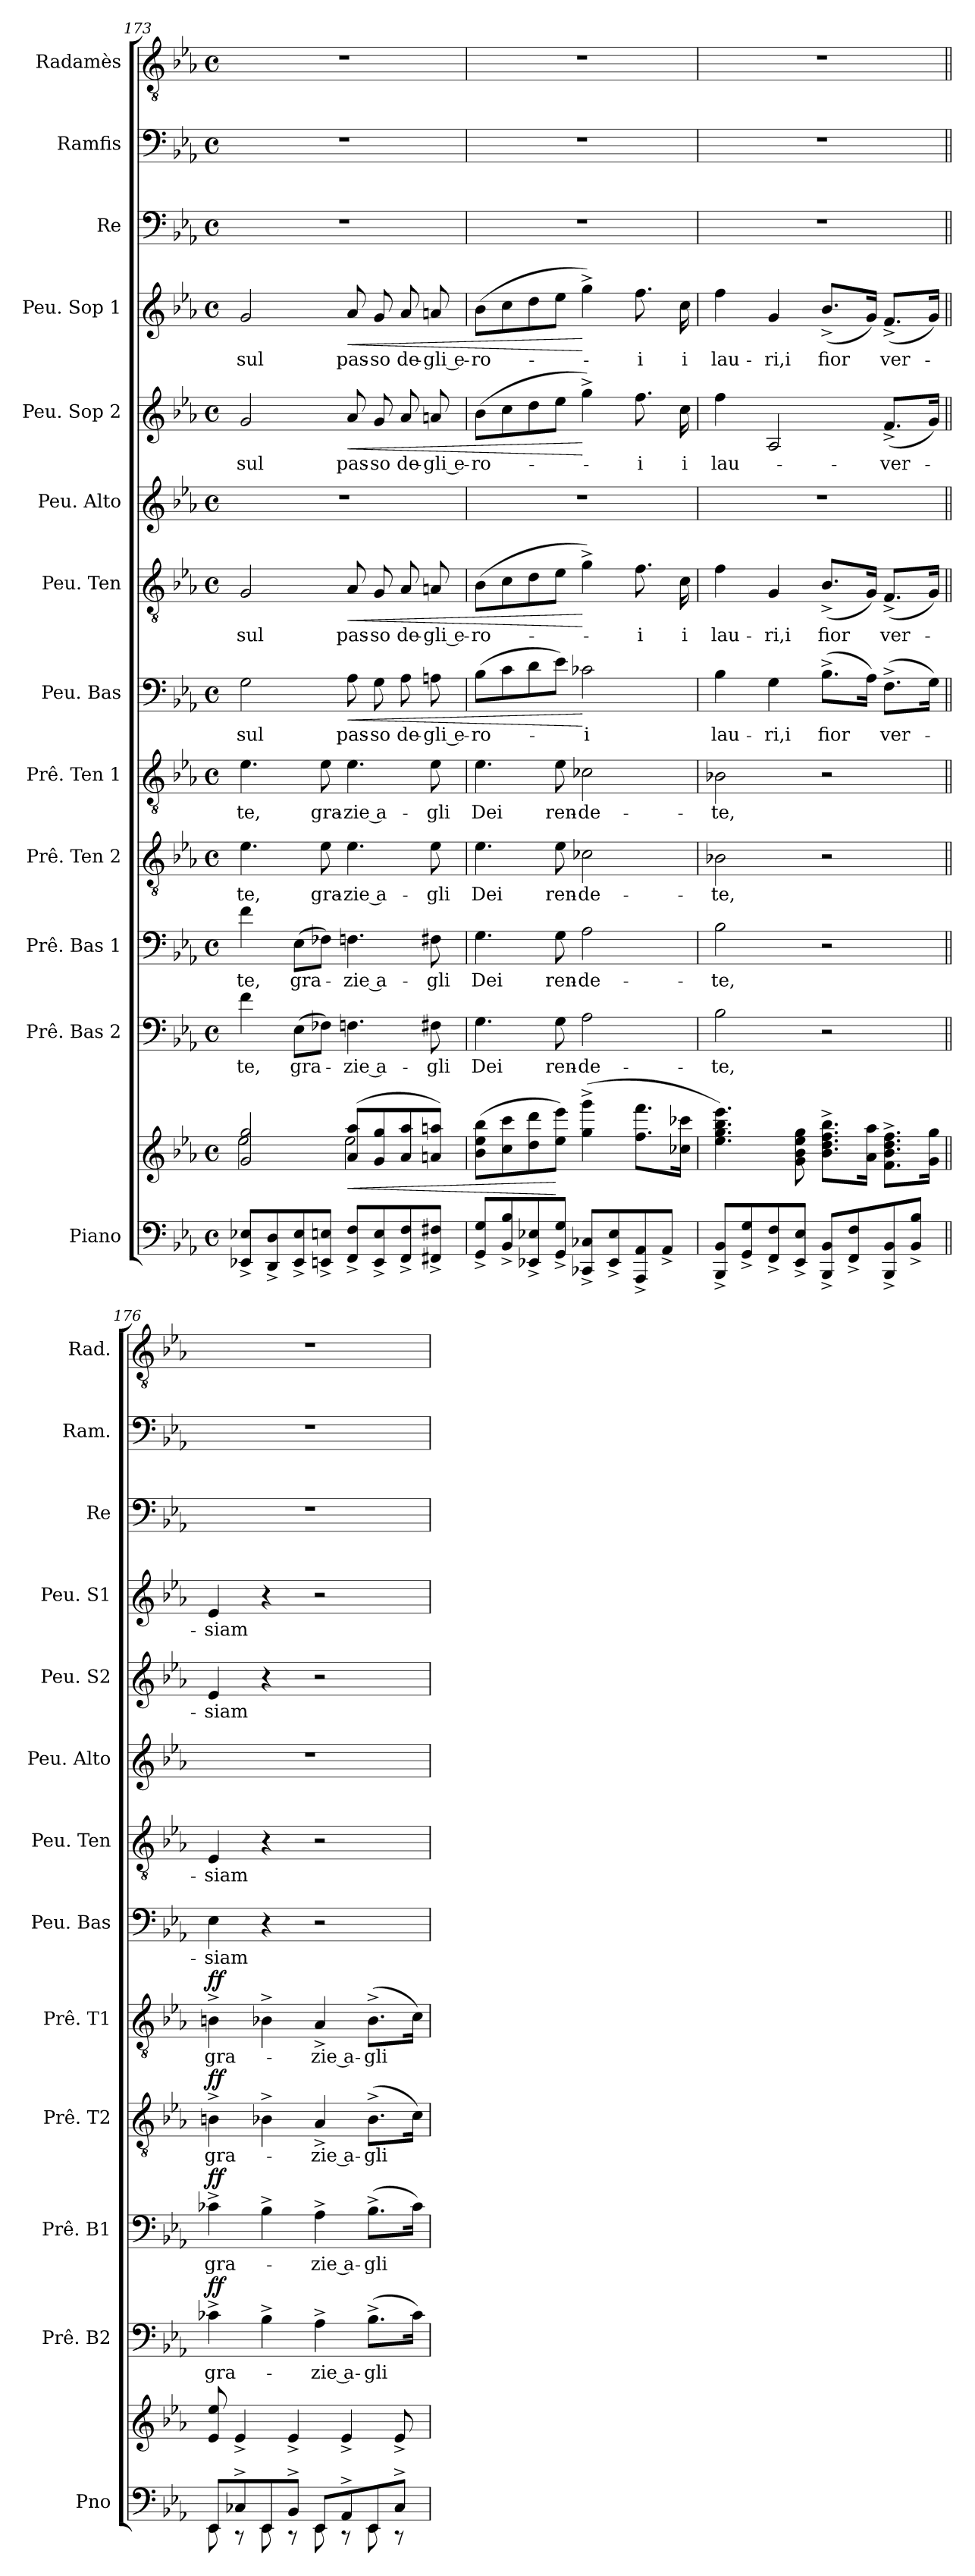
**kern	**kern	**dynam	**kern	**text	**dynam	**kern	**text	**dynam	**kern	**text	**dynam	**kern	**text	**dynam	**kern	**text	**dynam	**kern	**text	**dynam	**kern	**kern	**text	**dynam	**kern	**text	**dynam	**kern	**kern	**kern
*part13	*part13	*part13	*part12	*part12	*part12	*part11	*part11	*part11	*part10	*part10	*part10	*part9	*part9	*part9	*part8	*part8	*part8	*part7	*part7	*part7	*part6	*part5	*part5	*part5	*part4	*part4	*part4	*part3	*part2	*part1
*staff14	*staff13	*staff13/14	*staff12	*staff12	*staff12	*staff11	*staff11	*staff11	*staff10	*staff10	*staff10	*staff9	*staff9	*staff9	*staff8	*staff8	*staff8	*staff7	*staff7	*staff7	*staff6	*staff5	*staff5	*staff5	*staff4	*staff4	*staff4	*staff3	*staff2	*staff1
*I"Piano	*	*	*I"Prê. Bas 2	*	*	*I"Prê. Bas 1	*	*	*I"Prê. Ten 2	*	*	*I"Prê. Ten 1	*	*	*I"Peu. Bas	*	*	*I"Peu. Ten	*	*	*I"Peu. Alto	*I"Peu. Sop 2	*	*	*I"Peu. Sop 1	*	*	*I"Re	*I"Ramfis	*I"Radamès
*I'Pno	*	*	*I'Prê. B2	*	*	*I'Prê. B1	*	*	*I'Prê. T2	*	*	*I'Prê. T1	*	*	*I'Peu. Bas	*	*	*I'Peu. Ten	*	*	*I'Peu. Alto	*I'Peu. S2	*	*	*I'Peu. S1	*	*	*I'Re	*I'Ram.	*I'Rad.
!!LO:PB:g=z
*clefF4	*clefG2	*	*clefF4	*	*	*clefF4	*	*	*clefGv2	*	*	*clefGv2	*	*	*clefF4	*	*	*clefGv2	*	*	*clefG2	*clefG2	*	*	*clefG2	*	*	*clefF4	*clefF4	*clefGv2
*k[b-e-a-]	*k[b-e-a-]	*	*k[b-e-a-]	*	*	*k[b-e-a-]	*	*	*k[b-e-a-]	*	*	*k[b-e-a-]	*	*	*k[b-e-a-]	*	*	*k[b-e-a-]	*	*	*k[b-e-a-]	*k[b-e-a-]	*	*	*k[b-e-a-]	*	*	*k[b-e-a-]	*k[b-e-a-]	*k[b-e-a-]
*M4/4	*M4/4	*	*M4/4	*	*	*M4/4	*	*	*M4/4	*	*	*M4/4	*	*	*M4/4	*	*	*M4/4	*	*	*M4/4	*M4/4	*	*	*M4/4	*	*	*M4/4	*M4/4	*M4/4
*met(c)	*met(c)	*	*met(c)	*	*	*met(c)	*	*	*met(c)	*	*	*met(c)	*	*	*met(c)	*	*	*met(c)	*	*	*met(c)	*met(c)	*	*	*met(c)	*	*	*met(c)	*met(c)	*met(c)
=173	=173	=173	=173	=173	=173	=173	=173	=173	=173	=173	=173	=173	=173	=173	=173	=173	=173	=173	=173	=173	=173	=173	=173	=173	=173	=173	=173	=173	=173	=173
*	*^	*	*	*	*	*	*	*	*	*	*	*	*	*	*	*	*	*	*	*	*	*	*	*	*	*	*	*	*	*
!	!	!	!	!	!LO:LY:b:color=#0055FF	!	!	!LO:LY:b:color=#AA0000	!	!	!LO:LY:b:color=#0055FF	!	!	!LO:LY:b:color=#0055FF	!	!	!LO:LY:b:color=#0055FF	!	!	!LO:LY:b:color=#0055FF	!	!	!	!LO:LY:b:color=#0055FF	!	!	!LO:LY:b:color=#0055FF	!	!	!	!
8EE-X/^ 8E-X/^L	2g/ 2gg/	2ee-\	.	4f\	-te,	.	4f\	-te,	.	4.e-\	-te,	.	4.e-\	-te,	.	2G\	sul	.	2G/	sul	.	1r	2g/	sul	.	2g/	sul	.	1r	1r	1r
8DD/^ 8D/^	.	.	.	.	.	.	.	.	.	.	.	.	.	.	.	.	.	.	.	.	.	.	.	.	.	.	.	.	.	.	.
!	!	!	!	!	!LO:LY:b:color=#0055FF	!	!	!LO:LY:b:color=#AA0000	!	!	!	!	!	!	!	!	!	!	!	!	!	!	!	!	!	!	!	!	!	!	!
8EE-/^ 8E-/^	.	.	.	(>8E-\L	gra-	.	(>8E-\L	gra-	.	.	.	.	.	.	.	.	.	.	.	.	.	.	.	.	.	.	.	.	.	.	.
!	!	!	!	!	!	!	!	!	!	!	!LO:LY:b:color=#0055FF	!	!	!LO:LY:b:color=#0055FF	!	!	!	!	!	!	!	!	!	!	!	!	!	!	!	!	!
8EEn/^ 8En/^J	.	.	.	8F-X\J)	.	.	8F-X\J)	.	.	8e-\	gra-	.	8e-\	gra-	.	.	.	.	.	.	.	.	.	.	.	.	.	.	.	.	.
!	!	!	!LO:HP:b	!	!LO:LY:b:color=#0055FF	!	!	!LO:LY:b:color=#AA0000	!	!	!LO:LY:b:color=#0055FF	!	!	!LO:LY:b:color=#0055FF	!	!	!LO:LY:b:color=#0055FF	!LO:HP:b	!	!LO:LY:b:color=#0055FF	!LO:HP:b	!	!	!LO:LY:b:color=#0055FF	!LO:HP:b	!	!LO:LY:b:color=#0055FF	!LO:HP:b	!	!	!
8FF/^ 8F/^L	(>8a-/ 8aa-/L	2ee-\	<	4.Fn\	zie a-	.	4.Fn\	zie a-	.	4.e-\	zie a-	.	4.e-\	zie a-	.	8A-\	pas-	<	8A-/	pas-	<	.	8a-/	pas-	<	8a-/	pas-	<	.	.	.
!	!	!	!	!	!	!	!	!	!	!	!	!	!	!	!	!	!LO:LY:b:color=#0055FF	!	!	!LO:LY:b:color=#0055FF	!	!	!	!LO:LY:b:color=#0055FF	!	!	!LO:LY:b:color=#0055FF	!	!	!	!
8EE/^ 8E/^	8g/ 8gg/	.	.	.	.	.	.	.	.	.	.	.	.	.	.	8G\	-so	.	8G/	-so	.	.	8g/	-so	.	8g/	-so	.	.	.	.
!	!	!	!	!	!	!	!	!	!	!	!	!	!	!	!	!	!LO:LY:b:color=#0055FF	!	!	!LO:LY:b:color=#0055FF	!	!	!	!LO:LY:b:color=#0055FF	!	!	!LO:LY:b:color=#0055FF	!	!	!	!
8FF/^ 8F/^	8a-/ 8aa-/	.	.	.	.	.	.	.	.	.	.	.	.	.	.	8A-\	de-	.	8A-/	de-	.	.	8a-/	de-	.	8a-/	de-	.	.	.	.
!	!	!	!	!	!LO:LY:b:color=#0055FF	!	!	!LO:LY:b:color=#AA0000	!	!	!LO:LY:b:color=#0055FF	!	!	!LO:LY:b:color=#0055FF	!	!	!LO:LY:b:color=#0055FF	!	!	!LO:LY:b:color=#0055FF	!	!	!	!LO:LY:b:color=#0055FF	!	!	!LO:LY:b:color=#0055FF	!	!	!	!
8FF#X/^ 8F#X/^J	8an/ 8aan/J)	.	.	8F#X\	-gli	.	8F#X\	-gli	.	8e-\	-gli	.	8e-\	-gli	.	8An\	gli e-	.	8An/	-gli e-	.	.	8an/	-gli e-	.	8an/	-gli e-	.	.	.	.
*	*v	*v	*	*	*	*	*	*	*	*	*	*	*	*	*	*	*	*	*	*	*	*	*	*	*	*	*	*	*	*	*
=174	=174	=174	=174	=174	=174	=174	=174	=174	=174	=174	=174	=174	=174	=174	=174	=174	=174	=174	=174	=174	=174	=174	=174	=174	=174	=174	=174	=174	=174	=174
!	!	!	!	!LO:LY:b:color=#0055FF	!	!	!LO:LY:b:color=#AA0000	!	!	!LO:LY:b:color=#0055FF	!	!	!LO:LY:b:color=#0055FF	!	!	!LO:LY:b:color=#0055FF	!	!	!LO:LY:b:color=#0055FF	!	!	!	!LO:LY:b:color=#0055FF	!	!	!LO:LY:b:color=#0055FF	!	!	!	!
8GG/^ 8G/^L	(>8b-\ 8ee-\ 8bb-\L	.	4.G\	Dei	.	4.G\	Dei	.	4.e-\	Dei	.	4.e-\	Dei	.	(>8B-\L	ro-	.	(>8B-\L	-ro-	.	1r	(>8b-\L	-ro-	.	(>8b-\L	-ro-	.	1r	1r	1r
8BB-/^ 8B-/^	8cc\ 8ccc\	.	.	.	.	.	.	.	.	.	.	.	.	.	8c\	.	.	8c\	.	.	.	8cc\	.	.	8cc\	.	.	.	.	.
8EE-X/^ 8E-X/^	8dd\ 8ddd\	.	.	.	.	.	.	.	.	.	.	.	.	.	8d\	.	.	8d\	.	.	.	8dd\	.	.	8dd\	.	.	.	.	.
!	!	!	!	!LO:LY:b:color=#0055FF	!	!	!LO:LY:b:color=#AA0000	!	!	!LO:LY:b:color=#0055FF	!	!	!LO:LY:b:color=#0055FF	!	!	!	!	!	!	!	!	!	!	!	!	!	!	!	!	!
8GG/^ 8G/^J	8ee-\ 8eee-\J)	[	8G\	ren-	.	8G\	ren-	.	8e-\	ren-	.	8e-\	ren-	.	8e-\J)	.	.	8e-\J	.	.	.	8ee-\J	.	.	8ee-\J	.	.	.	.	.
!	!	!	!	!LO:LY:b:color=#0055FF	!	!	!LO:LY:b:color=#AA0000	!	!	!LO:LY:b:color=#0055FF	!	!	!LO:LY:b:color=#0055FF	!	!	!LO:LY:b:color=#0055FF	!	!	!	!	!	!	!	!	!	!	!	!	!	!
8CC-X/^ 8C-X/^L	(>4gg\^ 4ggg\^	.	2A-\	-de-	.	2A-\	-de-	.	2c-X\	-de-	.	2c-X\	-de-	.	2c-X\	-i	[	4g^\)	.	[	.	4gg^\)	.	[	4gg^\)	.	[	.	.	.
8EE-/^ 8E-/^	.	.	.	.	.	.	.	.	.	.	.	.	.	.	.	.	.	.	.	.	.	.	.	.	.	.	.	.	.	.
!	!	!	!	!	!	!	!	!	!	!	!	!	!	!	!	!	!	!	!LO:LY:b:color=#0055FF	!	!	!	!LO:LY:b:color=#0055FF	!	!	!LO:LY:b:color=#0055FF	!	!	!	!
8AAA-/^ 8AA-/^	8.ff\ 8.fff\L	.	.	.	.	.	.	.	.	.	.	.	.	.	.	.	.	8.f\	i	.	.	8.ff\	i	.	8.ff\	i	.	.	.	.
8AA-^/J	.	.	.	.	.	.	.	.	.	.	.	.	.	.	.	.	.	.	.	.	.	.	.	.	.	.	.	.	.	.
!	!	!	!	!	!	!	!	!	!	!	!	!	!	!	!	!	!	!	!LO:LY:b:color=#0055FF	!	!	!	!LO:LY:b:color=#0055FF	!	!	!LO:LY:b:color=#0055FF	!	!	!	!
.	16cc-X\ 16ccc-X\Jk	.	.	.	.	.	.	.	.	.	.	.	.	.	.	.	.	16c\	i	.	.	16cc\	i	.	16cc\	i	.	.	.	.
=175	=175	=175	=175	=175	=175	=175	=175	=175	=175	=175	=175	=175	=175	=175	=175	=175	=175	=175	=175	=175	=175	=175	=175	=175	=175	=175	=175	=175	=175	=175
!	!	!	!	!LO:LY:b:color=#0055FF	!	!	!LO:LY:b:color=#AA0000	!	!	!LO:LY:b:color=#0055FF	!	!	!LO:LY:b:color=#0055FF	!	!	!LO:LY:b:color=#0055FF	!	!	!LO:LY:b:color=#0055FF	!	!	!	!LO:LY:b:color=#0055FF	!	!	!LO:LY:b:color=#0055FF	!	!	!	!
8BBB-/^ 8BB-/^L	4.ee-\ 4.gg\ 4.bb-\ 4.eee-\)	.	2B-\	-te,	.	2B-\	-te,	.	2B-X\	-te,	.	2B-X\	-te,	.	4B-\	lau-	.	4f\	lau-	.	1r	4ff\	lau-	.	4ff\	lau-	.	1r	1r	1r
8GG/^ 8G/^	.	.	.	.	.	.	.	.	.	.	.	.	.	.	.	.	.	.	.	.	.	.	.	.	.	.	.	.	.	.
!	!	!	!	!	!	!	!	!	!	!	!	!	!	!	!	!LO:LY:b:color=#0055FF	!	!	!LO:LY:b:color=#0055FF	!	!	!	!	!	!	!LO:LY:b:color=#0055FF	!	!	!	!
8FF/^ 8F/^	.	.	.	.	.	.	.	.	.	.	.	.	.	.	4G\	-ri,i	.	4G/	-ri,i	.	.	2A-/	.	.	4g/	-ri,i	.	.	.	.
8EE-/^ 8E-/^J	8g\ 8b-\ 8ee-\ 8gg\	.	.	.	.	.	.	.	.	.	.	.	.	.	.	.	.	.	.	.	.	.	.	.	.	.	.	.	.	.
!	!	!	!	!	!	!	!	!	!	!	!	!	!	!	!	!LO:LY:b:color=#0055FF	!	!	!LO:LY:b:color=#0055FF	!	!	!	!	!	!	!LO:LY:b:color=#0055FF	!	!	!	!
8BBB-/^ 8BB-/^L	8.b-\^ 8.dd\^ 8.ff\^ 8.bb-\^L	.	2r	.	.	2r	.	.	2r	.	.	2r	.	.	(>8.B-^\L	fior	.	(<8.B-^/L	fior	.	.	.	.	.	(<8.b-^/L	fior	.	.	.	.
8FF/^ 8F/^	.	.	.	.	.	.	.	.	.	.	.	.	.	.	.	.	.	.	.	.	.	.	.	.	.	.	.	.	.	.
.	16a-\ 16aa-\Jk	.	.	.	.	.	.	.	.	.	.	.	.	.	16A-\Jk)	.	.	16G/Jk)	.	.	.	.	.	.	16g/Jk)	.	.	.	.	.
!	!	!	!	!	!	!	!	!	!	!	!	!	!	!	!	!LO:LY:b:color=#0055FF	!	!	!LO:LY:b:color=#0055FF	!	!	!	!LO:LY:b:color=#0055FF	!	!	!LO:LY:b:color=#0055FF	!	!	!	!
8BBB-/^ 8BB-/^	8.f\^ 8.b-\^ 8.dd\^ 8.ff\^L	.	.	.	.	.	.	.	.	.	.	.	.	.	(>8.F^\L	ver-	.	(<8.F^/L	ver-	.	.	(<8.f^/L	ver-	.	(<8.f^/L	ver-	.	.	.	.
8BB-/^ 8B-/^J	.	.	.	.	.	.	.	.	.	.	.	.	.	.	.	.	.	.	.	.	.	.	.	.	.	.	.	.	.	.
.	16g\ 16gg\Jk	.	.	.	.	.	.	.	.	.	.	.	.	.	16G\Jk)	.	.	16G/Jk)	.	.	.	16g/Jk)	.	.	16g/Jk)	.	.	.	.	.
!!LO:PB:g=z
=176||	=176||	=176||	=176||	=176||	=176||	=176||	=176||	=176||	=176||	=176||	=176||	=176||	=176||	=176||	=176||	=176||	=176||	=176||	=176||	=176||	=176||	=176||	=176||	=176||	=176||	=176||	=176||	=176||	=176||	=176||
*^	*	*	*	*	*	*	*	*	*	*	*	*	*	*	*	*	*	*	*	*	*	*	*	*	*	*	*	*	*	*
!	!	!	!	!	!LO:LY:b:color=#0055FF	!LO:DY:a	!	!LO:LY:b:color=#AA0000	!LO:DY:a	!	!LO:LY:b:color=#0055FF	!LO:DY:a	!	!LO:LY:b:color=#0055FF	!LO:DY:a	!	!LO:LY:b:color=#0055FF	!	!	!LO:LY:b:color=#0055FF	!	!	!	!LO:LY:b:color=#0055FF	!	!	!LO:LY:b:color=#0055FF	!	!	!	!
8EE-/L	8EE-\	8e-/ 8ee-/	.	4c-X^\	gra-	ff	4c-X^\	gra-	ff	4Bn^\	gra-	ff	4Bn^\	gra-	ff	4E-\	siam	.	4E-/	siam	.	1r	4e-/	siam	.	4e-/	siam	.	1r	1r	1r
8C-X^/	8r	4e-^/	.	.	.	.	.	.	.	.	.	.	.	.	.	.	.	.	.	.	.	.	.	.	.	.	.	.	.	.	.
8EE-/	8EE-\	.	.	4B-^\	.	.	4B-^\	.	.	4B-X^\	.	.	4B-X^\	.	.	4r	.	.	4r	.	.	.	4r	.	.	4r	.	.	.	.	.
8BB-^/J	8r	4e-^/	.	.	.	.	.	.	.	.	.	.	.	.	.	.	.	.	.	.	.	.	.	.	.	.	.	.	.	.	.
!	!	!	!	!	!LO:LY:b:color=#0055FF	!	!	!LO:LY:b:color=#AA0000	!	!	!LO:LY:b:color=#0055FF	!	!	!LO:LY:b:color=#0055FF	!	!	!	!	!	!	!	!	!	!	!	!	!	!	!	!	!
8EE-/L	8EE-\	.	.	4A-^\	zie a-	.	4A-^\	zie a-	.	4A-^/	zie a-	.	4A-^/	zie a-	.	2r	.	.	2r	.	.	.	2r	.	.	2r	.	.	.	.	.
8AA-^/	8r	4e-^/	.	.	.	.	.	.	.	.	.	.	.	.	.	.	.	.	.	.	.	.	.	.	.	.	.	.	.	.	.
!	!	!	!	!	!LO:LY:b:color=#0055FF	!	!	!LO:LY:b:color=#AA0000	!	!	!LO:LY:b:color=#0055FF	!	!	!LO:LY:b:color=#0055FF	!	!	!	!	!	!	!	!	!	!	!	!	!	!	!	!	!
8EE-/	8EE-\	.	.	(>8.B-^\L	-gli	.	(>8.B-^\L	-gli	.	(>8.B-^\L	-gli	.	(>8.B-^\L	-gli	.	.	.	.	.	.	.	.	.	.	.	.	.	.	.	.	.
8C-^/J	8r	8e-^/	.	.	.	.	.	.	.	.	.	.	.	.	.	.	.	.	.	.	.	.	.	.	.	.	.	.	.	.	.
.	.	.	.	16c-\Jk)	.	.	16c-\Jk)	.	.	16c\Jk)	.	.	16c\Jk)	.	.	.	.	.	.	.	.	.	.	.	.	.	.	.	.	.	.
*v	*v	*	*	*	*	*	*	*	*	*	*	*	*	*	*	*	*	*	*	*	*	*	*	*	*	*	*	*	*	*	*
=	=	=	=	=	=	=	=	=	=	=	=	=	=	=	=	=	=	=	=	=	=	=	=	=	=	=	=	=	=	=
*-	*-	*-	*-	*-	*-	*-	*-	*-	*-	*-	*-	*-	*-	*-	*-	*-	*-	*-	*-	*-	*-	*-	*-	*-	*-	*-	*-	*-	*-	*-
